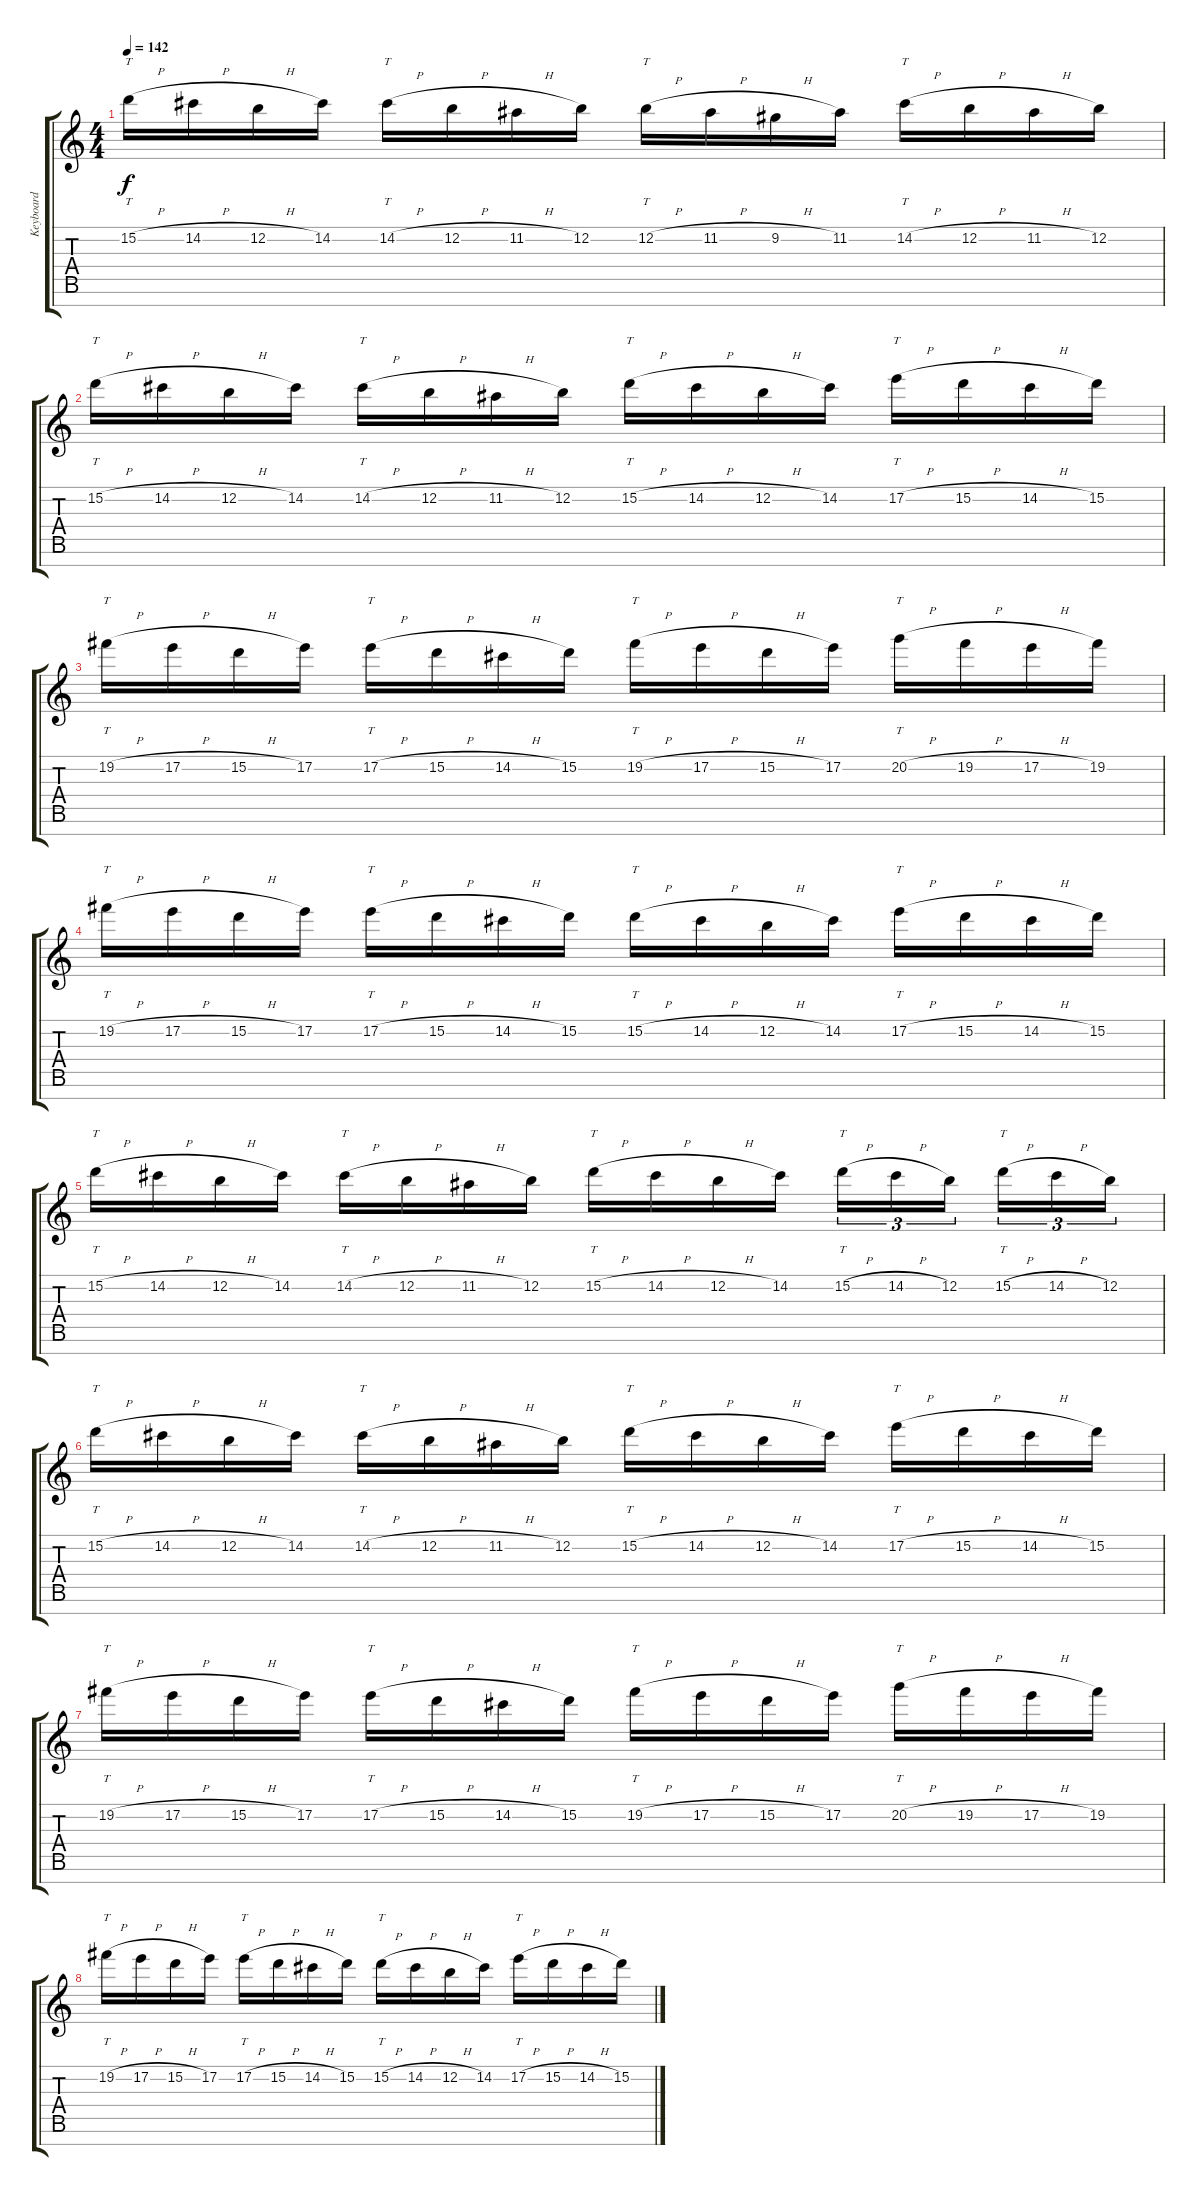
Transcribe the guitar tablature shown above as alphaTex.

\track ("Keyboard" "Keyboard") {instrument drawbarorgan}
\staff {score tabs}
\tuning (E5 B4 G4 D4 A3 E3 B2) {hide}
\ts (4 4)
\tempo 142
\clef g2
\ks c
15.2{h}.16{tt dy f} 14.2{h}.16 12.2{h}.16 14.2.16 14.2{h}.16{tt} 12.2{h}.16 11.2{h}.16 12.2.16 12.2{h}.16{tt} 11.2{h}.16 9.2{h}.16 11.2.16 14.2{h}.16{tt} 12.2{h}.16 11.2{h}.16 12.2.16 |
15.2{h}.16{tt} 14.2{h}.16 12.2{h}.16 14.2.16 14.2{h}.16{tt} 12.2{h}.16 11.2{h}.16 12.2.16 15.2{h}.16{tt} 14.2{h}.16 12.2{h}.16 14.2.16 17.2{h}.16{tt} 15.2{h}.16 14.2{h}.16 15.2.16 |
19.2{h}.16{tt} 17.2{h}.16 15.2{h}.16 17.2.16 17.2{h}.16{tt} 15.2{h}.16 14.2{h}.16 15.2.16 19.2{h}.16{tt} 17.2{h}.16 15.2{h}.16 17.2.16 20.2{h}.16{tt} 19.2{h}.16 17.2{h}.16 19.2.16 |
19.2{h}.16{tt} 17.2{h}.16 15.2{h}.16 17.2.16 17.2{h}.16{tt} 15.2{h}.16 14.2{h}.16 15.2.16 15.2{h}.16{tt} 14.2{h}.16 12.2{h}.16 14.2.16 17.2{h}.16{tt} 15.2{h}.16 14.2{h}.16 15.2.16 |
15.2{h}.16{tt} 14.2{h}.16 12.2{h}.16 14.2.16 14.2{h}.16{tt} 12.2{h}.16 11.2{h}.16 12.2.16 15.2{h}.16{tt} 14.2{h}.16 12.2{h}.16 14.2.16 15.2{h}.16{tt tu (3 2)} 14.2{h}.16{tu (3 2)} 12.2.16{tu (3 2)} 15.2{h}.16{tt tu (3 2)} 14.2{h}.16{tu (3 2)} 12.2.16{tu (3 2)} |
15.2{h}.16{tt} 14.2{h}.16 12.2{h}.16 14.2.16 14.2{h}.16{tt} 12.2{h}.16 11.2{h}.16 12.2.16 15.2{h}.16{tt} 14.2{h}.16 12.2{h}.16 14.2.16 17.2{h}.16{tt} 15.2{h}.16 14.2{h}.16 15.2.16 |
19.2{h}.16{tt} 17.2{h}.16 15.2{h}.16 17.2.16 17.2{h}.16{tt} 15.2{h}.16 14.2{h}.16 15.2.16 19.2{h}.16{tt} 17.2{h}.16 15.2{h}.16 17.2.16 20.2{h}.16{tt} 19.2{h}.16 17.2{h}.16 19.2.16 |
19.2{h}.16{tt} 17.2{h}.16 15.2{h}.16 17.2.16 17.2{h}.16{tt} 15.2{h}.16 14.2{h}.16 15.2.16 15.2{h}.16{tt} 14.2{h}.16 12.2{h}.16 14.2.16 17.2{h}.16{tt} 15.2{h}.16 14.2{h}.16 15.2.16
